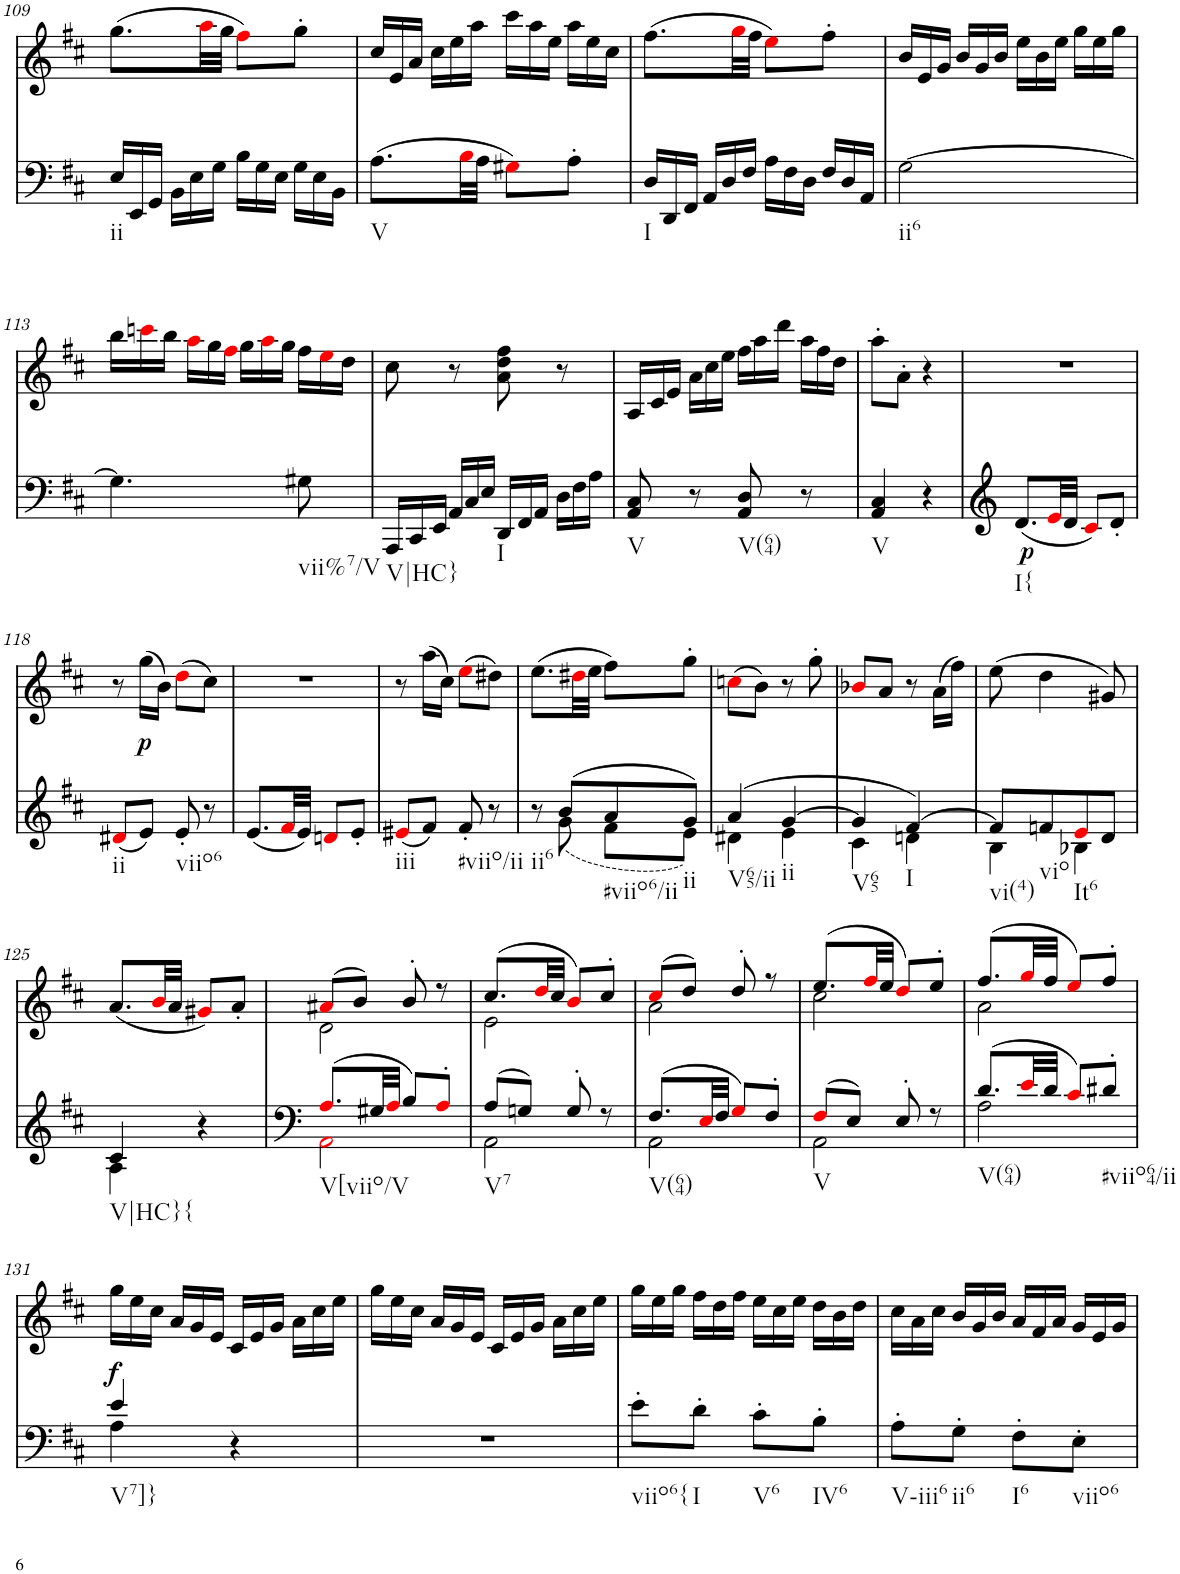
**kern	**dynam	**kern	**dynam
*part2	*part2	*part1	*part1
*staff2	*staff2	*staff1	*staff1
*I"Piano, unbenannt	*	*I"Piano, unbenannt	*
*I'Pno	*	*I'Pno	*
!!LO:PB:g=z
*clefF4	*	*clefG2	*
*k[f#c#]	*	*k[f#c#]	*
*M2/4	*	*M2/4	*
*Xtuplet	*	*	*
=109	=109	=109	=109
!LO:TX:b:t=ii	!	!	!
24E/LL	.	(8.gg\L	.
24EE/	.	.	.
24GG/JJ	.	.	.
24BB\LL	.	.	.
24E\	.	.	.
.	.	32aai\LL	.
24G\JJ	.	.	.
.	.	32gg\JJJ	.
24B\LL	.	8ff#i\L)	.
24G\	.	.	.
24E\JJ	.	.	.
24G\LL	.	8gg'\J	.
24E\	.	.	.
24BB\JJ	.	.	.
=110	=110	=110	=110
*	*	*Xtuplet	*
!LO:TX:b:t=V	!	!	!
(8.A\L	.	24cc#/LL	.
.	.	24e/	.
.	.	24a/JJ	.
.	.	24cc#\LL	.
.	.	24ee\	.
32Bi\LL	.	.	.
.	.	24aa\JJ	.
32A\JJJ	.	.	.
8G#Xi\L)	.	24ccc#\LL	.
.	.	24aa\	.
.	.	24ee\JJ	.
8A'\J	.	24aa\LL	.
.	.	24ee\	.
.	.	24cc#\JJ	.
=111	=111	=111	=111
!LO:TX:b:t=I	!	!	!
24D/LL	.	(8.ff#\L	.
24DD/	.	.	.
24FF#/JJ	.	.	.
24AA/LL	.	.	.
24D/	.	.	.
.	.	32ggi\LL	.
24F#/JJ	.	.	.
.	.	32ff#\JJJ	.
24A\LL	.	8eei\L)	.
24F#\	.	.	.
24D\JJ	.	.	.
24F#/LL	.	8ff#'\J	.
24D/	.	.	.
24AA/JJ	.	.	.
=112	=112	=112	=112
!LO:TX:b:t=ii6	!	!	!
[2G\	.	24b/LL	.
.	.	24e/	.
.	.	24g/JJ	.
.	.	24b/LL	.
.	.	24g/	.
.	.	24b/JJ	.
.	.	24ee\LL	.
.	.	24b\	.
.	.	24ee\JJ	.
.	.	24gg\LL	.
.	.	24ee\	.
.	.	24gg\JJ	.
!!LO:LB:g=z
=113	=113	=113	=113
4.G\]	.	24bb\LL	.
.	.	24cccni\	.
.	.	24bb\JJ	.
.	.	24aai\LL	.
.	.	24gg\	.
.	.	24ff#i\JJ	.
.	.	24gg\LL	.
.	.	24aai\	.
.	.	24gg\JJ	.
!LO:TX:b:t=vii%7/V	!	!	!
8G#X\	.	24ff#\LL	.
.	.	24eei\	.
.	.	24dd\JJ	.
=114	=114	=114	=114
!LO:TX:b:t=V|HC}	!	!	!
24AAA/LL	.	8cc#\	.
24CC#/	.	.	.
24EE/JJ	.	.	.
24AA/LL	.	8r	.
24C#/	.	.	.
24E/JJ	.	.	.
!LO:TX:b:t=I	!	!	!
24DD/LL	.	8a\ 8dd\ 8ff#\	.
24FF#/	.	.	.
24AA/JJ	.	.	.
24D\LL	.	8r	.
24F#\	.	.	.
24A\JJ	.	.	.
=115	=115	=115	=115
!LO:TX:b:t=V	!	!	!
8AA/ 8C#/	.	24A/LL	.
.	.	24c#/	.
.	.	24e/JJ	.
8r	.	24a\LL	.
.	.	24cc#\	.
.	.	24ee\JJ	.
!LO:TX:b:t=V(64)	!	!	!
8AA/ 8D/	.	24ff#\LL	.
.	.	24aa\	.
.	.	24ddd\JJ	.
8r	.	24aa\LL	.
.	.	24ff#\	.
.	.	24dd\JJ	.
=116	=116	=116	=116
!LO:TX:b:t=V	!	!	!
4AA/ 4C#/	.	8aa'\L	.
.	.	8a'\J	.
4r	.	4r	.
=117	=117	=117	=117
!LO:TX:b:t=I{	!	!	!
!	!LO:DY:b	!	!
(8.d/L	p	2r	.
32ei/LL	.	.	.
32d/JJJ	.	.	.
8c#i/L)	.	.	.
8d'/J	.	.	.
!!LO:LB:g=z
=118	=118	=118	=118
!LO:TX:b:t=ii	!	!	!
(8d#Xi/L	.	8r	.
!	!	!	!LO:DY:b
8e/J)	.	(16gg\LL	p
.	.	16b\JJ)	.
!LO:TX:b:t=viio6	!	!	!
8e'/	.	(8ddi\L	.
8r	.	8cc#\J)	.
=119	=119	=119	=119
(8.e/L	.	2r	.
32f#i/LL	.	.	.
32e/JJJ)	.	.	.
8dni/L	.	.	.
8e'/J	.	.	.
=120	=120	=120	=120
!LO:TX:b:t=iii	!	!	!
(8e#Xi/L	.	8r	.
8f#/J)	.	(16aa\LL	.
.	.	16cc#\JJ)	.
!LO:TX:b:t=#viio/ii	!	!	!
8f#'/	.	(8eei\L	.
8r	.	8dd#X\J)	.
=121	=121	=121	=121
*^	*	*	*
!LO:TX:b:t=ii6	!	!	!	!
8r	8ryy	.	(8.ee\L	.
(8b/L	(8g\	.	.	.
.	.	.	32dd#Xi\LL	.
.	.	.	32ee\JJJ	.
!LO:TX:b:t=#viio6/ii	!	!	!	!
8a/	8f#\L	.	8ff#\L)	.
!LO:TX:b:t=ii	!	!	!	!
8g/J)	8e\J)	.	8gg'\J	.
=122	=122	=122	=122	=122
!LO:TX:b:t=V65/ii	!	!	!	!
(4a/	4d#X\	.	(8ccni\L	.
.	.	.	8b\J)	.
!LO:TX:b:t=ii	!	!	!	!
[4g/	4e\	.	8r	.
.	.	.	8gg'\	.
=123	=123	=123	=123	=123
!LO:TX:b:t=V65	!	!	!	!
4g/]	4c#\	.	8b-Xi/L	.
.	.	.	8a/J	.
!LO:TX:b:t=I	!	!	!	!
[4f#/)	4dn\	.	8r	.
.	.	.	(16a\LL	.
.	.	.	16ff#\JJ)	.
=124	=124	=124	=124	=124
!LO:TX:b:t=vi(4)	!	!	!	!
8f#/L]	4B\	.	(8ee\	.
!LO:TX:b:t=vio	!	!	!	!
8fn/	.	.	4dd\	.
!LO:TX:b:t=It6	!	!	!	!
8ei/	4B-X\	.	.	.
8d/J	.	.	8g#X/)	.
!!LO:LB:g=z
=125	=125	=125	=125	=125
!LO:TX:b:t=V|HC}{	!	!	!	!
4c#/	4A\	.	(8.a/L	.
.	.	.	32bi/LL	.
.	.	.	32a/JJJ	.
4r	4ryy	.	8g#Xi/L)	.
.	.	.	8a'/J	.
=126	=126	=126	=126	=126
*	*	*	*^	*
!LO:TX:b:t=V[viio/V	!	!	!	!	!
(8.Ai/L	2AAi\	.	(8a#Xi/L	2d\	.
.	.	.	8b/J)	.	.
32G#X/LL	.	.	.	.	.
32Ai/JJJ	.	.	.	.	.
8B/L)	.	.	8b'/	.	.
8A'i/J	.	.	8r	.	.
=127	=127	=127	=127	=127	=127
!LO:TX:b:t=V7	!	!	!	!	!
(8A/L	2AA\	.	(8.cc#/L	2e\	.
8Gn/J)	.	.	.	.	.
.	.	.	32ddi/LL	.	.
.	.	.	32cc#/JJJ	.	.
8G'/	.	.	8bi/L)	.	.
8r	.	.	8cc#'/J	.	.
=128	=128	=128	=128	=128	=128
!LO:TX:b:t=V(64)	!	!	!	!	!
(8.F#/L	2AA\	.	(8cc#i/L	2a\	.
.	.	.	8dd/J)	.	.
32Ei/LL	.	.	.	.	.
32F#/JJJ	.	.	.	.	.
8Gi/L)	.	.	8dd'/	.	.
8F#'/J	.	.	8r	.	.
=129	=129	=129	=129	=129	=129
!LO:TX:b:t=V	!	!	!	!	!
(8F#i/L	2AA\	.	(8.ee/L	2cc#\	.
8E/J)	.	.	.	.	.
.	.	.	32ff#i/LL	.	.
.	.	.	32ee/JJJ	.	.
8E'/	.	.	8ddi/L)	.	.
8r	.	.	8ee'/J	.	.
=130	=130	=130	=130	=130	=130
!LO:TX:b:t=V(64)	!	!	!	!	!
(8.d/L	2A\	.	(8.ff#/L	2a\	.
32ei/LL	.	.	32ggi/LL	.	.
32d/JJJ	.	.	32ff#/JJJ	.	.
8c#i/L)	.	.	8eei/L)	.	.
!LO:TX:b:t=#viio64/ii	!	!	!	!	!
8d#X'/J	.	.	8ff#'/J	.	.
*	*	*	*v	*v	*
!!LO:LB:g=z
=131	=131	=131	=131	=131
!LO:TX:b:t=V7]}	!	!	!	!
!	!	!	!	!LO:DY:b
4e/	4A\	.	24gg\LL	f
.	.	.	24ee\	.
.	.	.	24cc#\JJ	.
.	.	.	24a/LL	.
.	.	.	24g/	.
.	.	.	24e/JJ	.
4r	4ryy	.	24c#/LL	.
.	.	.	24e/	.
.	.	.	24g/JJ	.
.	.	.	24a\LL	.
.	.	.	24cc#\	.
.	.	.	24ee\JJ	.
*v	*v	*	*	*
=132	=132	=132	=132
2r	.	24gg\LL	.
.	.	24ee\	.
.	.	24cc#\JJ	.
.	.	24a/LL	.
.	.	24g/	.
.	.	24e/JJ	.
.	.	24c#/LL	.
.	.	24e/	.
.	.	24g/JJ	.
.	.	24a\LL	.
.	.	24cc#\	.
.	.	24ee\JJ	.
=133	=133	=133	=133
!LO:TX:b:t=viio6{	!	!	!
8e'\L	.	24gg\LL	.
.	.	24ee\	.
.	.	24gg\JJ	.
!LO:TX:b:t=I	!	!	!
8d'\J	.	24ff#\LL	.
.	.	24dd\	.
.	.	24ff#\JJ	.
!LO:TX:b:t=V6	!	!	!
8c#'\L	.	24ee\LL	.
.	.	24cc#\	.
.	.	24ee\JJ	.
!LO:TX:b:t=IV6	!	!	!
8B'\J	.	24dd\LL	.
.	.	24b\	.
.	.	24dd\JJ	.
=134	=134	=134	=134
!LO:TX:b:t=V-iii6	!	!	!
8A'\L	.	24cc#\LL	.
.	.	24a\	.
.	.	24cc#\JJ	.
!LO:TX:b:t=ii6	!	!	!
8G'\J	.	24b/LL	.
.	.	24g/	.
.	.	24b/JJ	.
!LO:TX:b:t=I6	!	!	!
8F#'\L	.	24a/LL	.
.	.	24f#/	.
.	.	24a/JJ	.
!LO:TX:b:t=viio6	!	!	!
8E'\J	.	24g/LL	.
.	.	24e/	.
.	.	24g/JJ	.
=	=	=	=
*-	*-	*-	*-
